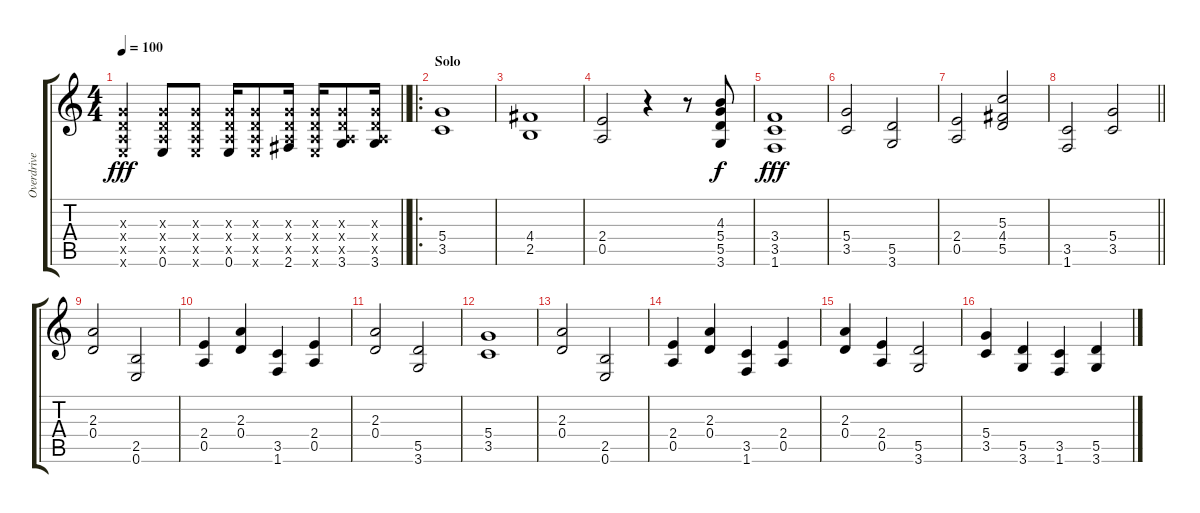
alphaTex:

\track ("Overdrive 2" "Overdrive ") {solo instrument overdrivenguitar}
\staff {score tabs}
\tuning (E4 B3 G3 D3 A2 E2) {hide}
\ts (4 4)
\tempo 100
\clef g2
\barLineRight lightlight
\ks c
(0.3{x} 0.4{x} 0.5{x} 0.6{x}).4{dy fff} (0.3{x} 0.4{x} 0.5{x} 0.6).8 (0.3{x} 0.4{x} 0.5{x} 0.6{x}).8 (0.3{x} 0.4{x} 0.5{x} 0.6).16 (0.3{x} 0.4{x} 0.5{x} 0.6{x}).8 (0.3{x} 0.4{x} 0.5{x} 2.6).16 (0.3{x} 0.4{x} 0.5{x} 0.6{x}).16 (0.3{x} 0.4{x} 0.5{x} 3.6).8 (0.3{x} 0.4{x} 0.5{x} 3.6).16 |
\ro
\section ("" "Solo")
(5.4 3.5).1 |
(4.4 2.5).1 |
(2.4 0.5).2 r.4 r.8 (4.3 5.4 5.5 3.6).8{dy f} |
(3.4 3.5 1.6).1{dy fff} |
(5.4 3.5).2 (5.5 3.6).2 |
(2.4 0.5).2 (5.3 4.4 5.5).2 |
\barLineRight lightlight
(3.5 1.6).2 (5.4 3.5).2 |
(2.3 0.4).2 (2.5 0.6).2 |
(2.4 0.5).4 (2.3 0.4).4 (3.5 1.6).4 (2.4 0.5).4 |
(2.3 0.4).2 (5.5 3.6).2 |
(5.4 3.5).1 |
(2.3 0.4).2 (2.5 0.6).2 |
(2.4 0.5).4 (2.3 0.4).4 (3.5 1.6).4 (2.4 0.5).4 |
(2.3 0.4).4 (2.4 0.5).4 (5.5 3.6).2 |
(5.4 3.5).4 (5.5 3.6).4 (3.5 1.6).4 (5.5 3.6).4
